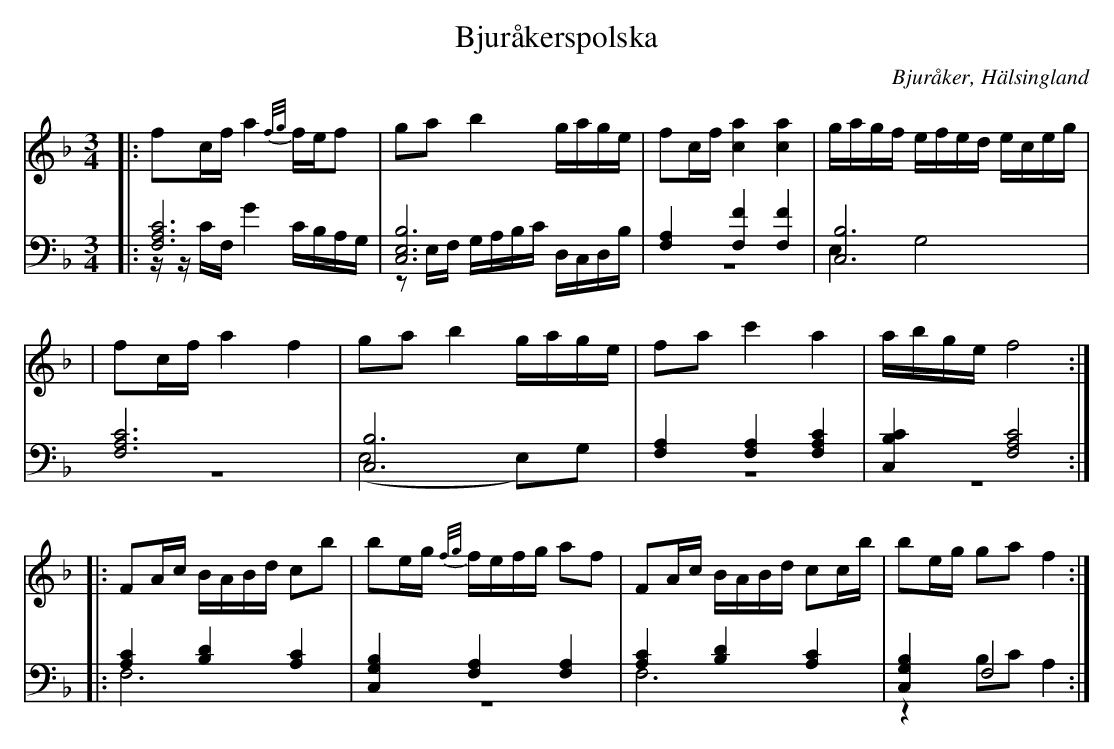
X:1
T: Bjuråkerspolska
O: Bjuråker, Hälsingland
M: 3/4
L: 1/8
K: F
V:1
V:2
V:3 merge
V: 1
|:fc/f/ a2 {f/g/}f/e/f|ga b2 g/a/g/e/|fc/f/ [c2a2] [c2a2]|g/a/g/f/ e/f/e/d/ e/c/e/g/|
|fc/f/ a2 f2|ga b2 g/a/g/e/|fa c'2 a2| a/b/g/e/ f4:|
|:FA/c/ B/A/B/d/ cb|be/g/ {f/g/}f/e/f/g/ af|FA/c/ B/A/B/d/ cc/b/|be/g/ ga f2:|
V:2 clef=bass
|:[F,6A,6C6]|[C,6E,6B,6]|[F,2A,2] [F,2F2] [F,2F2]|[C,6B,6]|
[F,6A,6C6]|[C,6B,6]|[F,2A,2] [F,2A,2] [F,2A,2C2]|[C,2B,2C2] [F,4A,4C4]:|
 |:[A,2C2] [B,2D2] [A,2C2]|[C,2G,2B,2] [F,2A,2] [F,2A,2]|[A,2C2] [B,2D2] [A,2C2]|[C,2G,2B,2] F,4 :|
V:3 clef=bass
 |:z/z/C/F,/ G2 C/B,/A,/G,/|zE,/F,/ G,/A,/B,/C/ D,/C,/D,/B,/|z6|E,2 G,4|
 |z6|(E,4 E,)G,|z6|z6:|
|:F,6|z6|F,6|z2 B,C A,2:|
